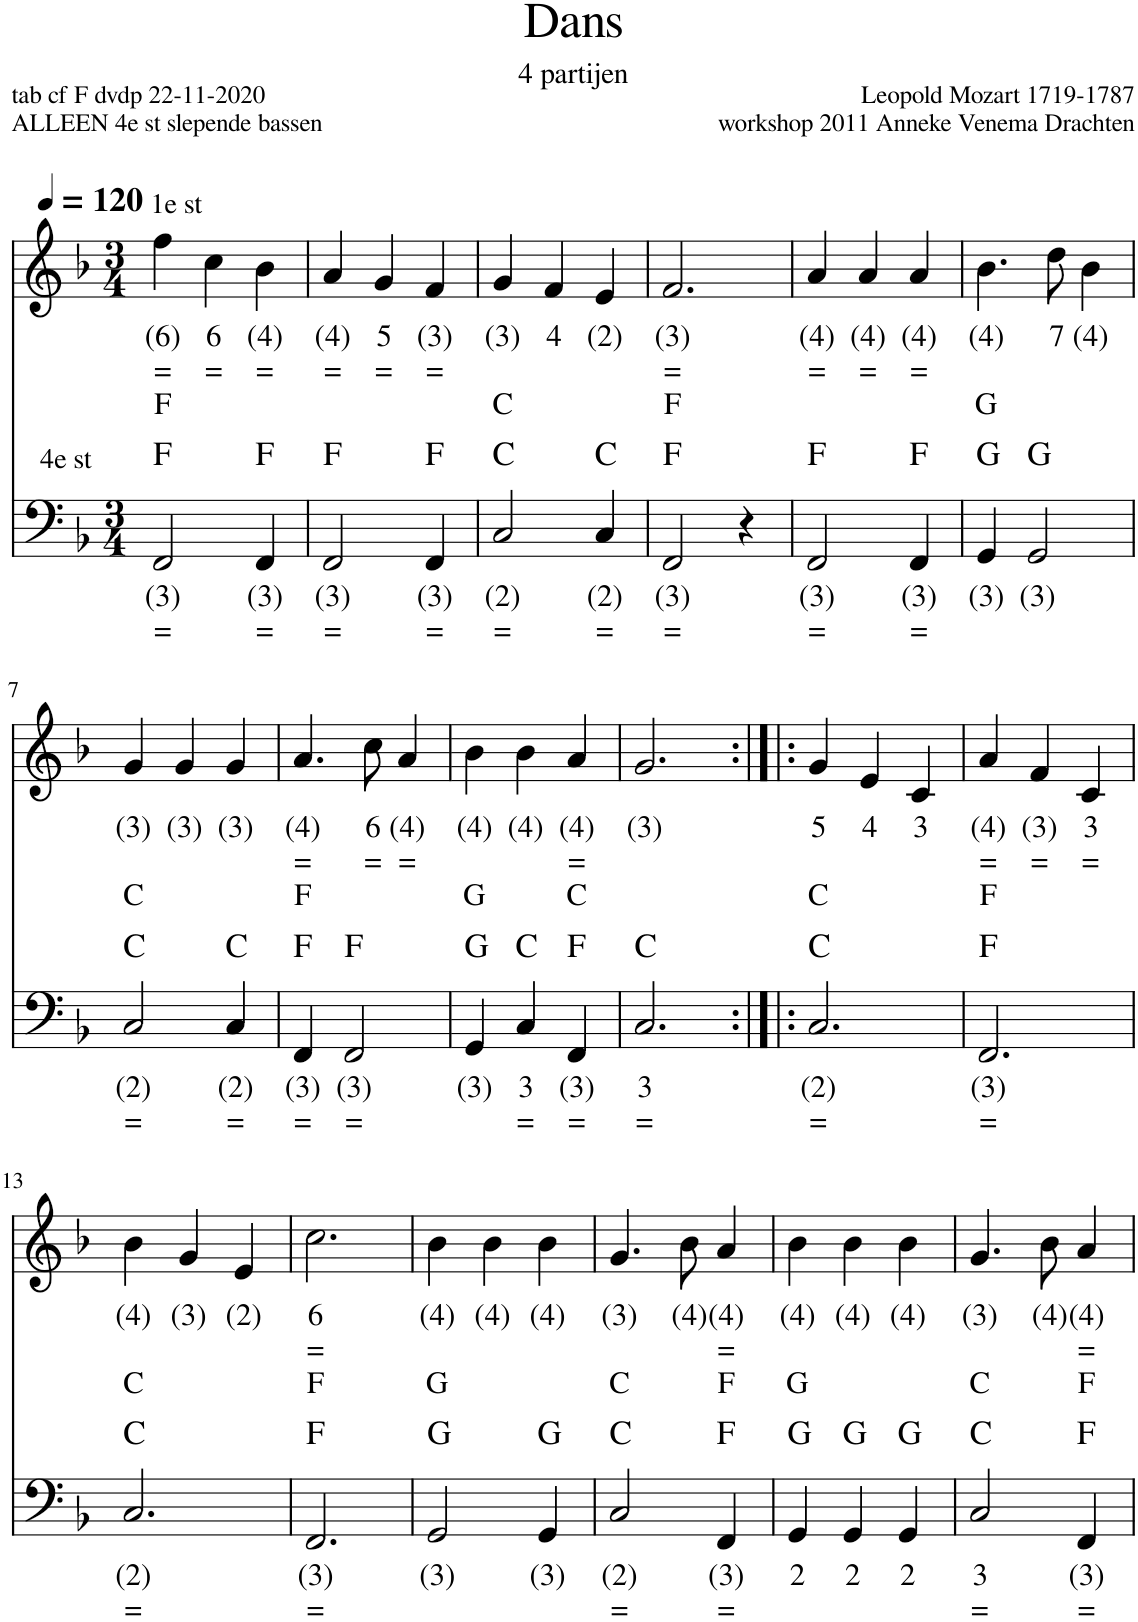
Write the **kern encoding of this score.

**kern	**text	**text	**harte	**kern	**text	**text	**kern	**text	**text	**kern	**text	**text	**text
*part4	*part4	*part4	*part4	*part3	*part3	*part3	*part2	*part2	*part2	*part1	*part1	*part1	*part1
*staff4	*staff4	*staff4	*	*staff3	*staff3	*staff3	*staff2	*staff2	*staff2	*staff1	*staff1	*staff1	*staff1
*I"Stem	*	*	*	*I"Stem	*	*	*I"Stem	*	*	*I"Piano	*	*	*
*	*	*	*	*stria5	*	*	*stria5	*	*	*	*	*	*
*clefF4	*	*	*	*clefG2	*	*	*clefG2	*	*	*clefG2	*	*	*
*k[b-]	*	*	*	*k[b-]	*	*	*k[b-]	*	*	*k[b-]	*	*	*
*M3/4	*	*	*	*M3/4	*	*	*M3/4	*	*	*M3/4	*	*	*
*MM120	*	*	*	*MM120	*	*	*MM120	*	*	*MM120	*	*	*
=1	=1	=1	=1	=1	=1	=1	=1	=1	=1	=1	=1	=1	=1
!	!	!	!	!	!	!	!	!	!	!LO:TX:a:t=1e st	!	!	!
!	!	!	!	!	!	!	!LO:TX:a:t=2e st	!	!	!	!	!	!
!	!	!	!	!LO:TX:a:t=3e st	!	!	!	!	!	!	!	!	!
!LO:TX:a:t=4e st	!	!	!	!	!	!	!	!	!	!	!	!	!
!	!LO:LY:b	!LO:LY:b	!	!	!	!	!	!	!	!	!LO:LY:b	!LO:LY:b	!LO:LY:b
2FF/	(3)	=	F:maj	2c	3	=	4f	(3)	=	4ff\	(6)	=	F
!	!	!	!	!	!	!	!	!	!	!	!LO:LY:b	!LO:LY:b	!
.	.	.	.	.	.	.	4a	(4)	=	4cc\	6	=	.
!	!LO:LY:b	!LO:LY:b	!	!	!	!	!	!	!	!	!LO:LY:b	!LO:LY:b	!
4FF/	(3)	=	F:maj	4c	3	=	4g	5	=	4b-\	(4)	=	.
=2	=2	=2	=2	=2	=2	=2	=2	=2	=2	=2	=2	=2	=2
!	!LO:LY:b	!LO:LY:b	!	!	!	!	!	!	!	!	!LO:LY:b	!LO:LY:b	!
2FF/	(3)	=	F:maj	2f	(3)	=	4f	(3)	=	4a/	(4)	=	.
!	!	!	!	!	!	!	!	!	!	!	!LO:LY:b	!LO:LY:b	!
.	.	.	.	.	.	.	4e	4	=	4g/	5	=	.
!	!LO:LY:b	!LO:LY:b	!	!	!	!	!	!	!	!	!LO:LY:b	!LO:LY:b	!
4FF/	(3)	=	F:maj	4f	(3)	=	4d	3	.	4f/	(3)	=	.
=3	=3	=3	=3	=3	=3	=3	=3	=3	=3	=3	=3	=3	=3
!	!LO:LY:b	!LO:LY:b	!	!	!	!	!	!	!	!	!LO:LY:b	!	!LO:LY:b
2C/	(2)	=	C:maj	4e	(2)	.	4c	3	=	4g/	(3)	.	C
!	!	!	!	!	!	!	!	!	!	!	!LO:LY:b	!	!
.	.	.	.	4d	3	.	4d	3	.	4f/	4	.	.
!	!LO:LY:b	!LO:LY:b	!	!	!	!	!	!	!	!	!LO:LY:b	!	!
4C/	(2)	=	C:maj	4e	(2)	.	4c	3	=	4e/	(2)	.	.
=4	=4	=4	=4	=4	=4	=4	=4	=4	=4	=4	=4	=4	=4
!	!LO:LY:b	!LO:LY:b	!	!	!	!	!	!	!	!	!LO:LY:b	!LO:LY:b	!LO:LY:b
2FF/	(3)	=	F:maj	2f	(3)	=	4f	(3)	=	2.f/	(3)	=	F
.	.	.	.	.	.	.	4c	3	=	.	.	.	.
4r	.	.	.	4r	.	.	8d/L	3	.	.	.	.	.
.	.	.	.	.	.	.	8e/J	4	=	.	.	.	.
=5	=5	=5	=5	=5	=5	=5	=5	=5	=5	=5	=5	=5	=5
!	!LO:LY:b	!LO:LY:b	!	!	!	!	!	!	!	!	!LO:LY:b	!LO:LY:b	!
2FF/	(3)	=	F:maj	4c	3	=	4f	(3)	=	4a/	(4)	=	.
!	!	!	!	!	!	!	!	!	!	!	!LO:LY:b	!LO:LY:b	!
.	.	.	.	4c	3	=	4f	(3)	=	4a/	(4)	=	.
!	!LO:LY:b	!LO:LY:b	!	!	!	!	!	!	!	!	!LO:LY:b	!LO:LY:b	!
4FF/	(3)	=	F:maj	4c	3	=	4f	(3)	=	4a/	(4)	=	.
=6	=6	=6	=6	=6	=6	=6	=6	=6	=6	=6	=6	=6	=6
!	!LO:LY:b	!	!	!	!	!	!	!	!	!	!LO:LY:b	!	!LO:LY:b
4GG/	(3)	.	G:maj	4g	(3)	.	2.g	(3)	.	4.b-\	(4)	.	G
!	!LO:LY:b	!	!	!	!	!	!	!	!	!	!	!	!
2GG/	(3)	.	G:maj	2g	(3)	.	.	.	.	.	.	.	.
!	!	!	!	!	!	!	!	!	!	!	!LO:LY:b	!	!
.	.	.	.	.	.	.	.	.	.	8dd\	7	.	.
!	!	!	!	!	!	!	!	!	!	!	!LO:LY:b	!	!
.	.	.	.	.	.	.	.	.	.	4b-\	(4)	.	.
!!LO:LB:g=z
=7	=7	=7	=7	=7	=7	=7	=7	=7	=7	=7	=7	=7	=7
!	!LO:LY:b	!LO:LY:b	!	!	!	!	!	!	!	!	!LO:LY:b	!	!LO:LY:b
2C/	(2)	=	C:maj	4c	(2)	=	4e	(2)	=	4g/	(3)	.	C
!	!	!	!	!	!	!	!	!	!	!	!LO:LY:b	!	!
.	.	.	.	4c	(2)	=	4e	(2)	=	4g/	(3)	.	.
!	!LO:LY:b	!LO:LY:b	!	!	!	!	!	!	!	!	!LO:LY:b	!	!
4C/	(2)	=	C:maj	4e	(2)	.	4e	(2)	.	4g/	(3)	.	.
=8	=8	=8	=8	=8	=8	=8	=8	=8	=8	=8	=8	=8	=8
!	!LO:LY:b	!LO:LY:b	!	!	!	!	!	!	!	!	!LO:LY:b	!LO:LY:b	!LO:LY:b
4FF/	(3)	=	F:maj	4f	(3)	=	2.f	(3)	=	4.a/	(4)	=	F
!	!LO:LY:b	!LO:LY:b	!	!	!	!	!	!	!	!	!	!	!
2FF/	(3)	=	F:maj	2f	(3)	=	.	.	.	.	.	.	.
!	!	!	!	!	!	!	!	!	!	!	!LO:LY:b	!LO:LY:b	!
.	.	.	.	.	.	.	.	.	.	8cc\	6	=	.
!	!	!	!	!	!	!	!	!	!	!	!LO:LY:b	!LO:LY:b	!
.	.	.	.	.	.	.	.	.	.	4a/	(4)	=	.
=9	=9	=9	=9	=9	=9	=9	=9	=9	=9	=9	=9	=9	=9
!	!LO:LY:b	!	!	!	!	!	!	!	!	!	!LO:LY:b	!	!LO:LY:b
4GG/	(3)	.	G:maj	4g	(3)	.	4g	(3)	.	4b-\	(4)	.	G
!	!LO:LY:b	!LO:LY:b	!	!	!	!	!	!	!	!	!LO:LY:b	!	!
4C/	3	=	C:maj	4g	(3)	.	4e	(2)	.	4b-\	(4)	.	.
!	!LO:LY:b	!LO:LY:b	!	!	!	!	!	!	!	!	!LO:LY:b	!LO:LY:b	!LO:LY:b
4FF/	(3)	=	F:maj	4f	(3)	=	4f	(3)	=	4a/	(4)	=	C
=10	=10	=10	=10	=10	=10	=10	=10	=10	=10	=10	=10	=10	=10
!	!LO:LY:b	!LO:LY:b	!	!	!	!	!	!	!	!	!LO:LY:b	!	!
2.C/	3	=	C:maj	2.c	(2)	=	4e	(2)	.	2.g/	(3)	.	.
.	.	.	.	.	.	.	2c	(2)	=	.	.	.	.
=11:|!|:	=11:|!|:	=11:|!|:	=11:|!|:	=11:|!|:	=11:|!|:	=11:|!|:	=11:|!|:	=11:|!|:	=11:|!|:	=11:|!|:	=11:|!|:	=11:|!|:	=11:|!|:
!	!LO:LY:b	!LO:LY:b	!	!	!	!	!	!	!	!	!LO:LY:b	!	!LO:LY:b
2.C/	(2)	=	C:maj	2.c	(2)	=	4e	(2)	.	4g/	5	.	C
!	!	!	!	!	!	!	!	!	!	!	!LO:LY:b	!	!
.	.	.	.	.	.	.	4r	.	.	4e/	4	.	.
!	!	!	!	!	!	!	!	!	!	!	!LO:LY:b	!	!
.	.	.	.	.	.	.	4r	.	.	4c/	3	.	.
=12	=12	=12	=12	=12	=12	=12	=12	=12	=12	=12	=12	=12	=12
!	!LO:LY:b	!LO:LY:b	!	!	!	!	!	!	!	!	!LO:LY:b	!LO:LY:b	!LO:LY:b
2.FF/	(3)	=	F:maj	2.c	(2)	=	4f	(3)	=	4a/	(4)	=	F
!	!	!	!	!	!	!	!	!	!	!	!LO:LY:b	!LO:LY:b	!
.	.	.	.	.	.	.	4r	.	.	4f/	(3)	=	.
!	!	!	!	!	!	!	!	!	!	!	!LO:LY:b	!LO:LY:b	!
.	.	.	.	.	.	.	4r	.	.	4c/	3	=	.
!!LO:LB:g=z
=13	=13	=13	=13	=13	=13	=13	=13	=13	=13	=13	=13	=13	=13
!	!LO:LY:b	!LO:LY:b	!	!	!	!	!	!	!	!	!LO:LY:b	!	!LO:LY:b
2.C/	(2)	=	C:maj	2.c	(2)	=	4g	(3)	.	4b-\	(4)	.	C
!	!	!	!	!	!	!	!	!	!	!	!LO:LY:b	!	!
.	.	.	.	.	.	.	4r	.	.	4g/	(3)	.	.
!	!	!	!	!	!	!	!	!	!	!	!LO:LY:b	!	!
.	.	.	.	.	.	.	4r	.	.	4e/	(2)	.	.
=14	=14	=14	=14	=14	=14	=14	=14	=14	=14	=14	=14	=14	=14
!	!LO:LY:b	!LO:LY:b	!	!	!	!	!	!	!	!	!LO:LY:b	!LO:LY:b	!LO:LY:b
2.FF/	(3)	=	F:maj	2.f	(3)	=	4a	(4)	=	2.cc\	6	=	F
.	.	.	.	.	.	.	4g	5	=	.	.	.	.
.	.	.	.	.	.	.	4f	(3)	=	.	.	.	.
=15	=15	=15	=15	=15	=15	=15	=15	=15	=15	=15	=15	=15	=15
!	!LO:LY:b	!	!	!	!	!	!	!	!	!	!LO:LY:b	!	!LO:LY:b
2GG/	(3)	.	G:maj	4d	3	.	4g	(3)	.	4b-\	(4)	.	G
!	!	!	!	!	!	!	!	!	!	!	!LO:LY:b	!	!
.	.	.	.	4d	3	.	4d	3	.	4b-\	(4)	.	.
!	!LO:LY:b	!	!	!	!	!	!	!	!	!	!LO:LY:b	!	!
4GG/	(3)	.	G:maj	4d	3	.	4f	4	.	4b-\	(4)	.	.
=16	=16	=16	=16	=16	=16	=16	=16	=16	=16	=16	=16	=16	=16
!	!LO:LY:b	!LO:LY:b	!	!	!	!	!	!	!	!	!LO:LY:b	!	!LO:LY:b
2C/	(2)	=	C:maj	2c	3	=	2e	(2)	.	4.g/	(3)	.	C
!	!	!	!	!	!	!	!	!	!	!	!LO:LY:b	!	!
.	.	.	.	.	.	.	.	.	.	8b-\	(4)	.	.
!	!LO:LY:b	!LO:LY:b	!	!	!	!	!	!	!	!	!LO:LY:b	!LO:LY:b	!LO:LY:b
4FF/	(3)	=	F:maj	4c	3	=	4f	(3)	=	4a/	(4)	=	F
=17	=17	=17	=17	=17	=17	=17	=17	=17	=17	=17	=17	=17	=17
!	!LO:LY:b	!	!	!	!	!	!	!	!	!	!LO:LY:b	!	!LO:LY:b
4GG/	2	.	G:maj	4d	3	.	4g	(3)	.	4b-\	(4)	.	G
!	!LO:LY:b	!	!	!	!	!	!	!	!	!	!LO:LY:b	!	!
4GG/	2	.	G:maj	4d	3	.	4d	3	.	4b-\	(4)	.	.
!	!LO:LY:b	!	!	!	!	!	!	!	!	!	!LO:LY:b	!	!
4GG/	2	.	G:maj	4d	3	.	4f	4	.	4b-\	(4)	.	.
=18	=18	=18	=18	=18	=18	=18	=18	=18	=18	=18	=18	=18	=18
!	!LO:LY:b	!LO:LY:b	!	!	!	!	!	!	!	!	!LO:LY:b	!	!LO:LY:b
2C/	3	=	C:maj	2c	3	=	2e	(2)	.	4.g/	(3)	.	C
!	!	!	!	!	!	!	!	!	!	!	!LO:LY:b	!	!
.	.	.	.	.	.	.	.	.	.	8b-\	(4)	.	.
!	!LO:LY:b	!LO:LY:b	!	!	!	!	!	!	!	!	!LO:LY:b	!LO:LY:b	!LO:LY:b
4FF/	(3)	=	F:maj	4c	3	=	4f	(3)	=	4a/	(4)	=	F
=	=	=	=	=	=	=	=	=	=	=	=	=	=
*-	*-	*-	*-	*-	*-	*-	*-	*-	*-	*-	*-	*-	*-
